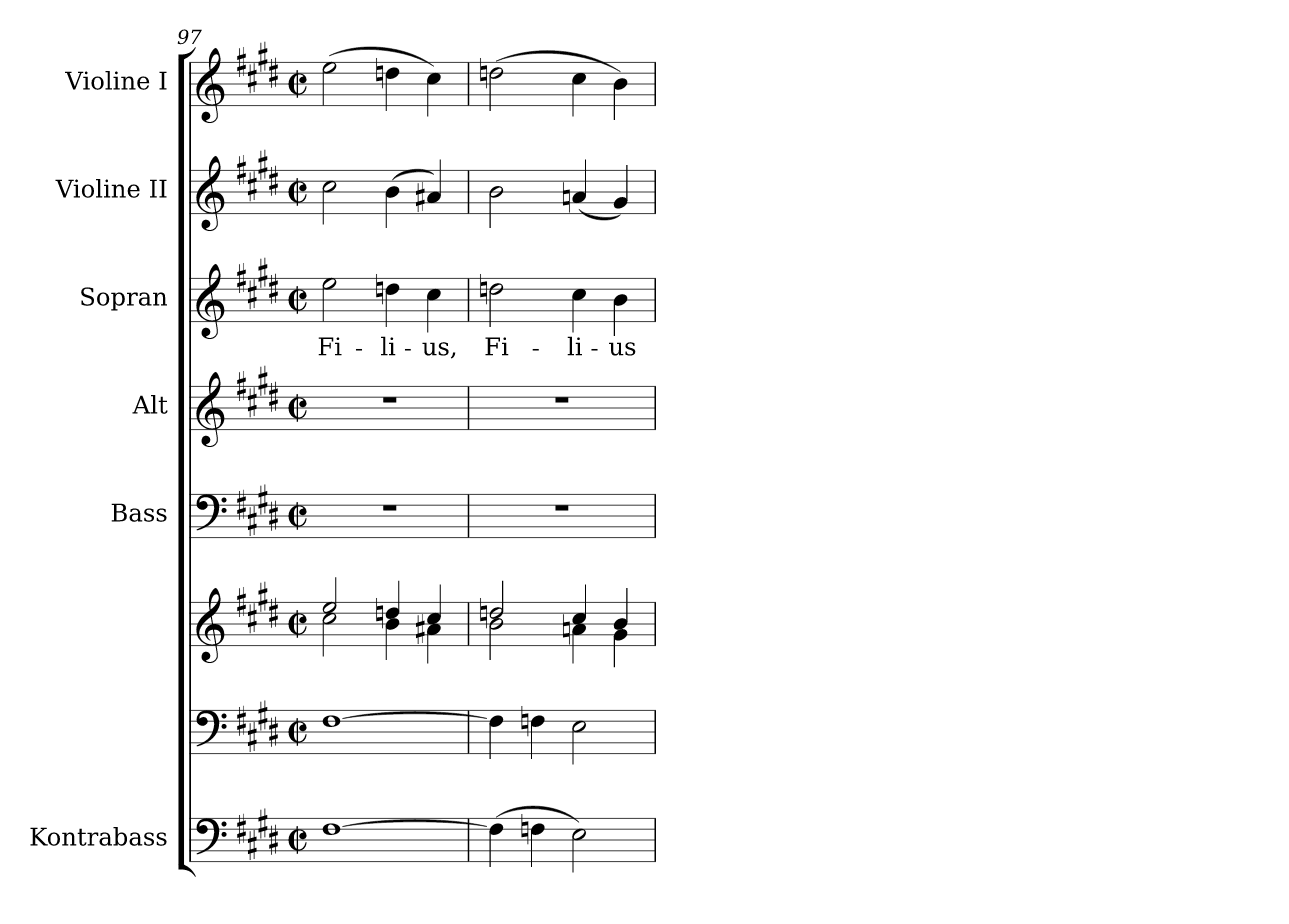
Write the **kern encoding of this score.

**kern	**kern	**kern	**kern	**kern	**kern	**text	**kern	**kern
*part7	*part6	*part6	*part5	*part4	*part3	*part3	*part2	*part1
*staff8	*staff7	*staff6	*staff5	*staff4	*staff3	*staff3	*staff2	*staff1
*I"Kontrabass	*	*	*I"Bass	*I"Alt	*I"Sopran	*	*I"Violine II	*I"Violine I
*I'Kb.	*	*	*I'B.	*I'A.	*I'S.	*	*I'Vl. II	*I'Vl. I
*clefF4	*clefF4	*clefG2	*clefF4	*clefG2	*clefG2	*	*clefG2	*clefG2
*ITrd7c12	*	*	*	*	*	*	*	*
*k[f#c#g#d#]	*k[f#c#g#d#]	*k[f#c#g#d#]	*k[f#c#g#d#]	*k[f#c#g#d#]	*k[f#c#g#d#]	*	*k[f#c#g#d#]	*k[f#c#g#d#]
*E:	*E:	*E:	*E:	*E:	*E:	*	*E:	*E:
*M2/2	*M2/2	*M2/2	*M2/2	*M2/2	*M2/2	*	*M2/2	*M2/2
*met(c|)	*met(c|)	*met(c|)	*met(c|)	*met(c|)	*met(c|)	*	*met(c|)	*met(c|)
=97	=97	=97	=97	=97	=97	=97	=97	=97
*	*	*^	*	*	*	*	*	*
!	!	!	!	!	!	!	!LO:LY:b	!	!
[1FF#	[1F#	2ee/	2cc#\	1r	1r	2ee\	Fi-	2cc#\	(>2ee\
!	!	!	!	!	!	!	!LO:LY:b	!	!
.	.	4ddn/	4b\	.	.	4ddn\	-li-	(>4b\	4ddn\
!	!	!	!	!	!	!	!LO:LY:b	!	!
.	.	4cc#/	4a#X\	.	.	4cc#\	-us,	4a#X/)	4cc#\)
!!LO:PB:g=z
=98	=98	=98	=98	=98	=98	=98	=98	=98	=98
!	!	!	!	!	!	!	!LO:LY:b	!	!
(>4FF#\]	4F#\]	2ddn/	2b\	1r	1r	2ddn\	Fi-	2b\	(>2ddn\
4FFn\	4Fn\	.	.	.	.	.	.	.	.
!	!	!	!	!	!	!	!LO:LY:b	!	!
2EE\)	2E\	4cc#/	4an\	.	.	4cc#\	-li-	(<4an/	4cc#\
!	!	!	!	!	!	!	!LO:LY:b	!	!
.	.	4b/	4g#\	.	.	4b\	-us	4g#/)	4b\)
*	*	*v	*v	*	*	*	*	*	*
=	=	=	=	=	=	=	=	=
*-	*-	*-	*-	*-	*-	*-	*-	*-
